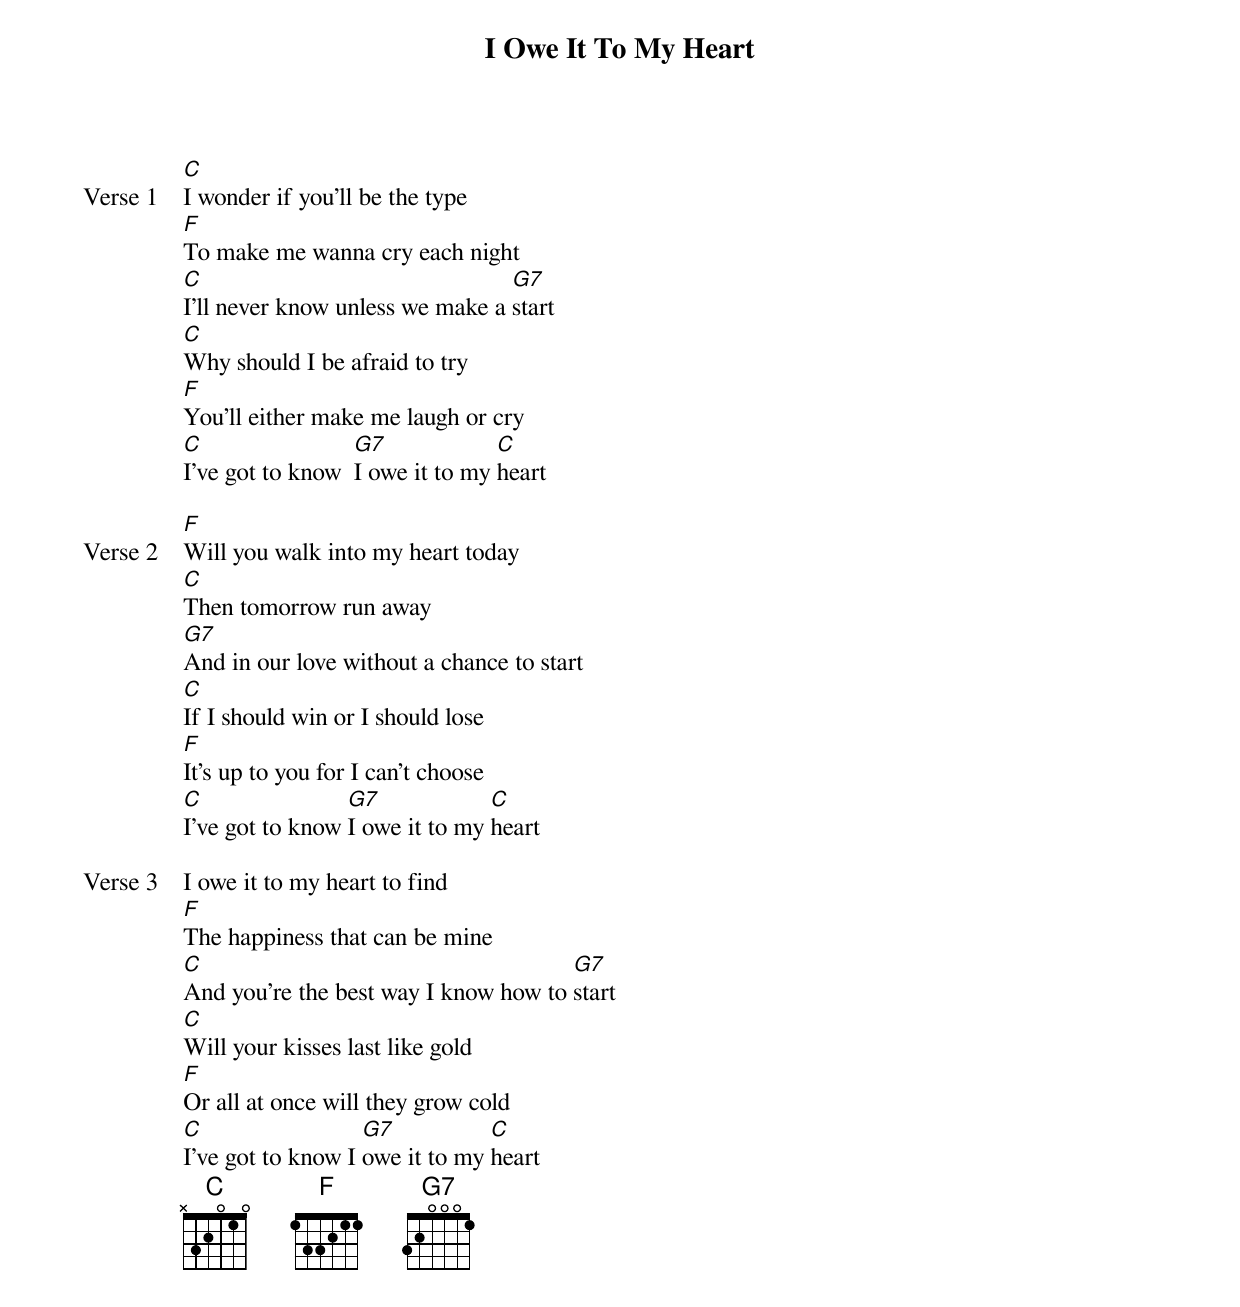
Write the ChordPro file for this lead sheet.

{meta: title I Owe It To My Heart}
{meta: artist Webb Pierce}
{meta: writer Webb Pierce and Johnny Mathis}

{start_of_verse: Verse 1}
[C]I wonder if you'll be the type
[F]To make me wanna cry each night
[C]I'll never know unless we make a [G7]start
[C]Why should I be afraid to try
[F]You'll either make me laugh or cry
[C]I've got to know  [G7]I owe it to my [C]heart
{end_of_verse}

{start_of_verse: Verse 2}
[F]Will you walk into my heart today
[C]Then tomorrow run away
[G7]And in our love without a chance to start
[C]If I should win or I should lose
[F]It's up to you for I can't choose
[C]I've got to know [G7]I owe it to my [C]heart
{end_of_verse}

{start_of_verse: Verse 3}
I owe it to my heart to find
[F]The happiness that can be mine
[C]And you're the best way I know how to [G7]start
[C]Will your kisses last like gold
[F]Or all at once will they grow cold
[C]I've got to know I [G7]owe it to my [C]heart
{end_of_verse}
